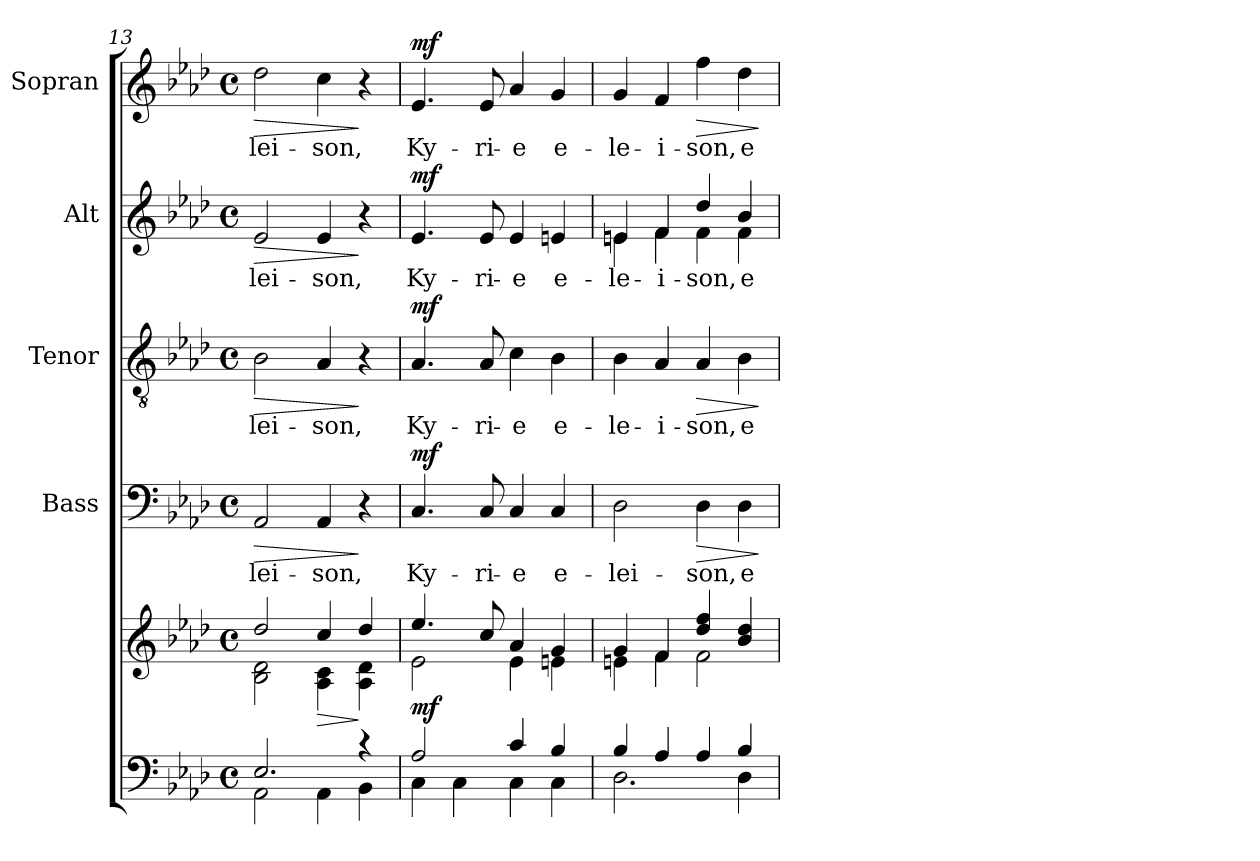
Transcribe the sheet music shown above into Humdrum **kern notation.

**kern	**kern	**dynam	**kern	**text	**dynam	**kern	**text	**dynam	**kern	**text	**dynam	**kern	**text	**dynam
*part5	*part5	*part5	*part4	*part4	*part4	*part3	*part3	*part3	*part2	*part2	*part2	*part1	*part1	*part1
*staff6	*staff5	*staff5/6	*staff4	*staff4	*staff4	*staff3	*staff3	*staff3	*staff2	*staff2	*staff2	*staff1	*staff1	*staff1
*	*	*	*I"Bass	*	*	*I"Tenor	*	*	*I"Alt	*	*	*I"Sopran	*	*
*	*	*	*I'B.	*	*	*I'T.	*	*	*I'A.	*	*	*I'S.	*	*
*clefF4	*clefG2	*	*clefF4	*	*	*clefGv2	*	*	*clefG2	*	*	*clefG2	*	*
*k[b-e-a-d-]	*k[b-e-a-d-]	*	*k[b-e-a-d-]	*	*	*k[b-e-a-d-]	*	*	*k[b-e-a-d-]	*	*	*k[b-e-a-d-]	*	*
*A-:	*A-:	*	*A-:	*	*	*A-:	*	*	*A-:	*	*	*A-:	*	*
*M4/4	*M4/4	*	*M4/4	*	*	*M4/4	*	*	*M4/4	*	*	*M4/4	*	*
*met(c)	*met(c)	*	*met(c)	*	*	*met(c)	*	*	*met(c)	*	*	*met(c)	*	*
=13	=13	=13	=13	=13	=13	=13	=13	=13	=13	=13	=13	=13	=13	=13
*^	*^	*	*	*	*	*	*	*	*	*	*	*	*	*
!	!	!	!	!	!	!LO:LY:b	!LO:HP:b	!	!LO:LY:b	!LO:HP:b	!	!LO:LY:b	!LO:HP:b	!	!LO:LY:b	!LO:HP:b
2.E-/	2AA-\	2dd-!/	2B-\ 2d-\	.	2AA-/	-lei-	>	2B-\	-lei-	>	2e-/	-lei-	>	2dd-\	-lei-	>
!	!	!	!	!LO:HP:b	!	!LO:LY:b	!	!	!LO:LY:b	!	!	!LO:LY:b	!	!	!LO:LY:b	!
.	4AA-\	4cc!/	4A-\ 4c\	>	4AA-/	-son,	.	4A-/	-son,	.	4e-/	-son,	.	4cc\	-son,	.
4rc	4BB-\	4dd-!/	4A-\ 4d-\	]	4r	.	]	4r	.	]	4r	.	]	4r	.	]
=14	=14	=14	=14	=14	=14	=14	=14	=14	=14	=14	=14	=14	=14	=14	=14	=14
!	!	!	!	!LO:DY:a=2	!	!LO:LY:b	!LO:DY:a	!	!LO:LY:b	!LO:DY:a	!	!LO:LY:b	!LO:DY:a	!	!LO:LY:b	!LO:DY:a
2A-/	4C\	4.ee-!/	2e-\	mf	4.C/	Ky-	mf	4.A-/	Ky-	mf	4.e-/	Ky-	mf	4.e-/	Ky-	mf
.	4C\	.	.	.	.	.	.	.	.	.	.	.	.	.	.	.
!	!	!	!	!	!	!LO:LY:b	!	!	!LO:LY:b	!	!	!LO:LY:b	!	!	!LO:LY:b	!
.	.	8cc!/	.	.	8C/	-ri-	.	8A-/	-ri-	.	8e-/	-ri-	.	8e-/	-ri-	.
!	!	!	!	!	!	!LO:LY:b	!	!	!LO:LY:b	!	!	!LO:LY:b	!	!	!LO:LY:b	!
4c/	4C\	4a-/	4e-\	.	4C/	-e	.	4c\	-e	.	4e-/	-e	.	4a-/	-e	.
!	!	!	!	!	!	!LO:LY:b	!	!	!LO:LY:b	!	!	!LO:LY:b	!	!	!LO:LY:b	!
4B-/	4C\	4g/	4en\	.	4C/	e-	.	4B-\	e-	.	4en/	e-	.	4g/	e-	.
!!LO:PB:g=z
=15	=15	=15	=15	=15	=15	=15	=15	=15	=15	=15	=15	=15	=15	=15	=15	=15
!	!	!	!	!	!	!LO:LY:b	!	!	!LO:LY:b	!	!	!LO:LY:b	!	!	!LO:LY:b	!
*	*	*	*	*	*	*	*	*	*	*	*^	*	*	*	*	*
4B-/	2.D-\	4g/	4en\	.	2D-\	-lei-	.	4B-\	-le-	.	4en/	4en\	-le-	.	4g/	-le-	.
!	!	!	!	!	!	!	!	!	!LO:LY:b	!	!	!	!LO:LY:b	!	!	!LO:LY:b	!
4A-/	.	4f/	4f\	.	.	.	.	4A-/	-i-	.	4f/	4f\	-i-	.	4f/	-i-	.
!	!	!	!	!	!	!LO:LY:b	!LO:HP:b	!	!LO:LY:b	!LO:HP:b	!	!	!LO:LY:b	!	!	!LO:LY:b	!LO:HP:b
4A-/	.	4dd-/ 4ff/	2f\	.	4D-\	-son,	>	4A-/	-son,	>	4dd-/	4f\	-son,	.	4ff\	-son,	>
!	!	!	!	!	!	!LO:LY:b	!	!	!LO:LY:b	!	!	!	!LO:LY:b	!	!	!LO:LY:b	!
4B-/	4D-\	4b-/ 4dd-/	.	.	4D-\	e-	.	4B-\	e-	.	4b-/	4f\	e-	.	4dd-\	e-	.
*v	*v	*	*	*	*	*	*	*	*	*	*v	*v	*	*	*	*	*
*	*v	*v	*	*	*	*	*	*	*	*	*	*	*	*	*
.	.	.	.	.	]	.	.	]	.	.	.	.	.	]
=	=	=	=	=	=	=	=	=	=	=	=	=	=	=
*-	*-	*-	*-	*-	*-	*-	*-	*-	*-	*-	*-	*-	*-	*-
